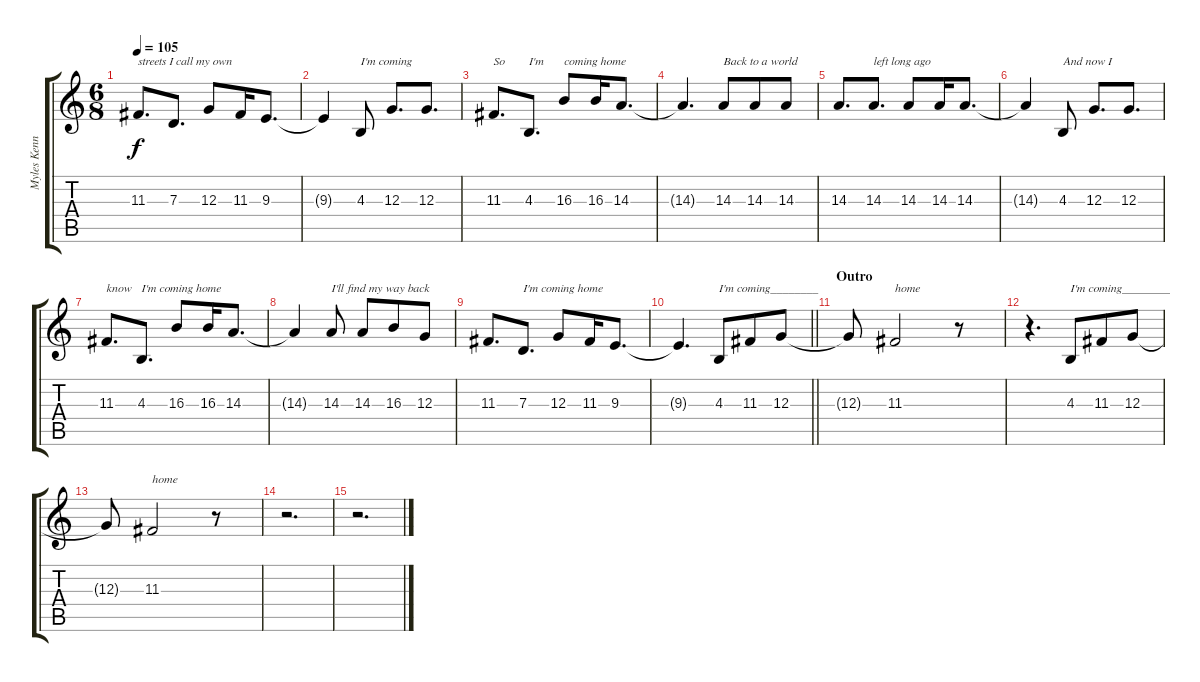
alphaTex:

\track ("Myles Kennedy (Vocals)" "Myles Kenn") {instrument violin}
\staff {score tabs}
\tuning (E4 B3 G3 D3 A2 E2) {hide}
\ts (6 8)
\tempo 105
\clef g2
\ks c
11.3.8{d txt "streets I call my own" dy f} 7.3.8{d} 12.3.8 11.3.16 9.3.8{d} |
9.3{t}.4 4.3.8{txt "I'm coming"} 12.3.8{d} 12.3.8{d} |
11.3.8{d txt "So"} 4.3.8{d txt "I'm"} 16.3.8{txt "coming home"} 16.3.16 14.3.8{d} |
14.3{t}.4{d} 14.3.8{txt "Back to a world"} 14.3.8 14.3.8 |
14.3.8{d} 14.3.8{d txt "left long ago"} 14.3.8 14.3.16 14.3.8{d} |
14.3{t}.4 4.3.8{txt "And now I"} 12.3.8{d} 12.3.8{d} |
11.3.8{d txt "know"} 4.3.8{d txt "I'm coming home"} 16.3.8 16.3.16 14.3.8{d} |
14.3{t}.4 14.3.8{txt "I'll find my way back"} 14.3.8 16.3.8 12.3.8 |
11.3.8{d} 7.3.8{d txt "I'm coming home"} 12.3.8 11.3.16 9.3.8{d} |
\barLineRight lightlight
9.3{t}.4{d} 4.3.8{txt "I'm coming________"} 11.3.8 12.3.8 |
\section ("" "Outro")
12.3{t}.8 11.3.2{txt "home"} r.8 |
r.4{d} 4.3.8{txt "I'm coming________"} 11.3.8 12.3.8 |
12.3{t}.8 11.3.2{txt "home"} r.8 |
r.2{d} |
r.2{d}
